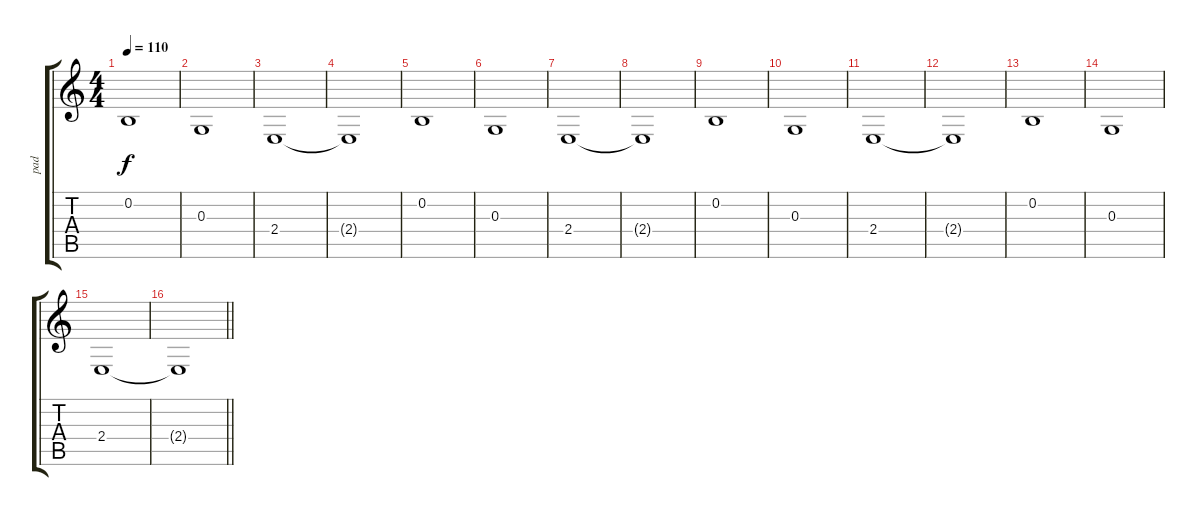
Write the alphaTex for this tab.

\track ("pad" "pad") {instrument drawbarorgan}
\staff {score tabs}
\tuning (E4 B3 G3 D3 A2 E2) {hide}
\ts (4 4)
\tempo 110
\clef g2
\ks c
0.2.1{dy f instrument drawbarorgan} |
0.3.1 |
2.4.1 |
2.4{t}.1 |
0.2.1 |
0.3.1 |
2.4.1 |
2.4{t}.1 |
0.2.1 |
0.3.1 |
2.4.1 |
2.4{t}.1 |
0.2.1 |
0.3.1 |
2.4.1 |
\barLineRight lightlight
2.4{t}.1
